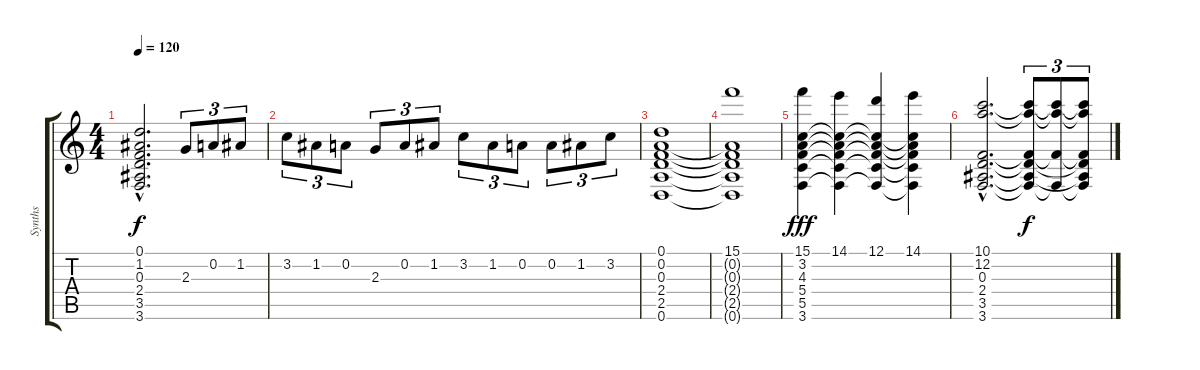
\track ("Synths" "Synths") {instrument stringensemble1}
\staff {score tabs}
\tuning (D5 A4 F4 C4 G3 D3) {hide}
\ts (4 4)
\tempo 120
\clef g2
\ks c
(0.1{hac} 1.2{hac} 0.3{hac} 2.4{hac} 3.5{hac} 3.6{hac}).2{d dy f} 2.3.8{tu (3 2) instrument pizzicatostrings} 0.2.8{tu (3 2)} 1.2.8{tu (3 2)} |
3.2.8{tu (3 2)} 1.2.8{tu (3 2)} 0.2.8{tu (3 2)} 2.3.8{tu (3 2)} 0.2.8{tu (3 2)} 1.2.8{tu (3 2)} 3.2.8{tu (3 2)} 1.2.8{tu (3 2)} 0.2.8{tu (3 2)} 0.2.8{tu (3 2)} 1.2.8{tu (3 2)} 3.2.8{tu (3 2)} |
(0.1 0.2 0.3 2.4 2.5 0.6).1{volume 4 instrument stringensemble1} |
(15.1 0.2{t} 0.3{t} 2.4{t} 2.5{t} 0.6{t}).1{instrument tremolostrings} |
(15.1 3.2 4.3 5.4 5.5 3.6).4{dy fff volume 0} (14.1 3.2{t} 4.3{t} 5.4{t} 5.5{t} 3.6{t}).4 (12.1 3.2{t} 4.3{t} 5.4{t} 5.5{t} 3.6{t}).4 (14.1 3.2{t} 4.3{t} 5.4{t} 5.5{t} 3.6{t}).4 |
(10.1{hac} 12.2{hac} 0.3{hac} 2.4{hac} 3.5{hac} 3.6{hac}).2{d} (10.1{t} 12.2{t} 0.3{t} 2.4{t} 3.5{t} 3.6{t}).8{tu (3 2) dy f} (10.1{t} 12.2{t} 0.3{t} 3.6{t}).8{tu (3 2)} (10.1{t} 12.2{t} 0.3{t} 2.4{t} 3.5{t} 3.6{t}).8{tu (3 2)}
